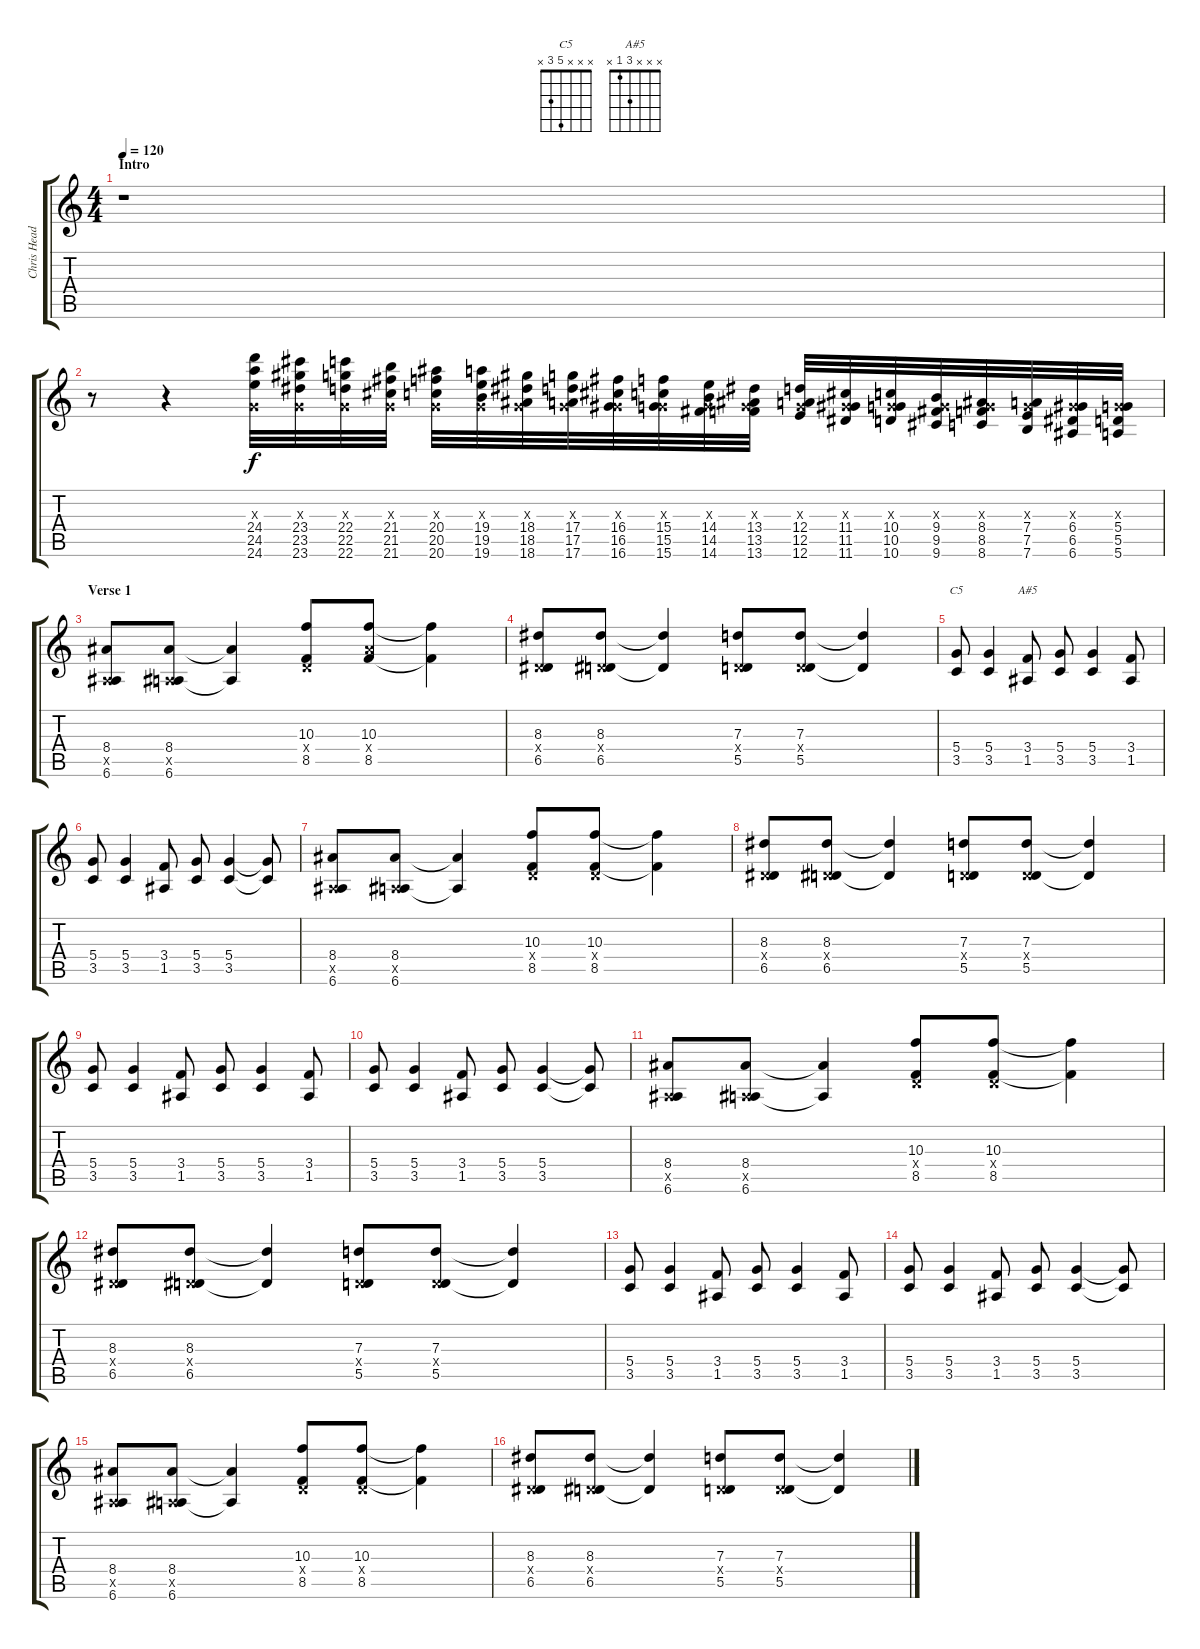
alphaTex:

\track ("Chris Head (Guitar)" "Chris Head") {instrument distortionguitar}
\staff {score tabs}
\tuning (E4 B3 G3 D3 A2 E2) {hide}
\chord ("C5" x x x 5 3 x)
\chord ("A#5" x x x 3 1 x)
\ts (4 4)
\section ("" "Intro")
\tempo 120
\tempo 215
\tempo 120
\clef g2
\ks c
r.1{dy f instrument distortionguitar} |
r.8 r.4 (0.3{x} 24.4 24.5 24.6).32 (0.3{x} 23.4 23.5 23.6).32 (0.3{x} 22.4 22.5 22.6).32 (0.3{x} 21.4 21.5 21.6).32 (0.3{x} 20.4 20.5 20.6).32 (0.3{x} 19.4 19.5 19.6).32 (0.3{x} 18.4 18.5 18.6).32 (0.3{x} 17.4 17.5 17.6).32 (0.3{x} 16.4 16.5 16.6).32 (0.3{x} 15.4 15.5 15.6).32 (0.3{x} 14.4 14.5 14.6).32 (0.3{x} 13.4 13.5 13.6).32 (0.3{x} 12.4 12.5 12.6).32 (0.3{x} 11.4 11.5 11.6).32 (0.3{x} 10.4 10.5 10.6).32 (0.3{x} 9.4 9.5 9.6).32 (0.3{x} 8.4 8.5 8.6).32 (0.3{x} 7.4 7.5 7.6).32 (0.3{x} 6.4 6.5 6.6).32 (0.3{x} 5.4 5.5 5.6).32 |
\section ("" "Verse 1")
(8.4 0.5{x} 6.6).8 (8.4 0.5{x} 6.6).8 (8.4{t} 6.6{t}).4 (10.3 0.4{x} 8.5).8 (10.3 8.4{x} 8.5).8 (10.3{t} 8.5{t}).4 |
(8.3 0.4{x} 6.5).8 (8.3 0.4{x} 6.5).8 (8.3{t} 6.5{t}).4 (7.3 0.4{x} 5.5).8 (7.3 0.4{x} 5.5).8 (7.3{t} 5.5{t}).4 |
(5.4 3.5).8{ch "C5"} (5.4 3.5).4 (3.4 1.5).8{ch "A#5"} (5.4 3.5).8 (5.4 3.5).4 (3.4 1.5).8 |
(5.4 3.5).8 (5.4 3.5).4 (3.4 1.5).8 (5.4 3.5).8 (5.4 3.5).4 (5.4{t} 3.5{t}).8 |
(8.4 0.5{x} 6.6).8 (8.4 0.5{x} 6.6).8 (8.4{t} 6.6{t}).4 (10.3 0.4{x} 8.5).8 (10.3 0.4{x} 8.5).8 (10.3{t} 8.5{t}).4 |
(8.3 0.4{x} 6.5).8 (8.3 0.4{x} 6.5).8 (8.3{t} 6.5{t}).4 (7.3 0.4{x} 5.5).8 (7.3 0.4{x} 5.5).8 (7.3{t} 5.5{t}).4 |
(5.4 3.5).8 (5.4 3.5).4 (3.4 1.5).8 (5.4 3.5).8 (5.4 3.5).4 (3.4 1.5).8 |
(5.4 3.5).8 (5.4 3.5).4 (3.4 1.5).8 (5.4 3.5).8 (5.4 3.5).4 (5.4{t} 3.5{t}).8 |
(8.4 0.5{x} 6.6).8 (8.4 0.5{x} 6.6).8 (8.4{t} 6.6{t}).4 (10.3 0.4{x} 8.5).8 (10.3 0.4{x} 8.5).8 (10.3{t} 8.5{t}).4 |
(8.3 0.4{x} 6.5).8 (8.3 0.4{x} 6.5).8 (8.3{t} 6.5{t}).4 (7.3 0.4{x} 5.5).8 (7.3 0.4{x} 5.5).8 (7.3{t} 5.5{t}).4 |
(5.4 3.5).8 (5.4 3.5).4 (3.4 1.5).8 (5.4 3.5).8 (5.4 3.5).4 (3.4 1.5).8 |
(5.4 3.5).8 (5.4 3.5).4 (3.4 1.5).8 (5.4 3.5).8 (5.4 3.5).4 (5.4{t} 3.5{t}).8 |
(8.4 0.5{x} 6.6).8 (8.4 0.5{x} 6.6).8 (8.4{t} 6.6{t}).4 (10.3 0.4{x} 8.5).8 (10.3 0.4{x} 8.5).8 (10.3{t} 8.5{t}).4 |
(8.3 0.4{x} 6.5).8 (8.3 0.4{x} 6.5).8 (8.3{t} 6.5{t}).4 (7.3 0.4{x} 5.5).8 (7.3 0.4{x} 5.5).8 (7.3{t} 5.5{t}).4
